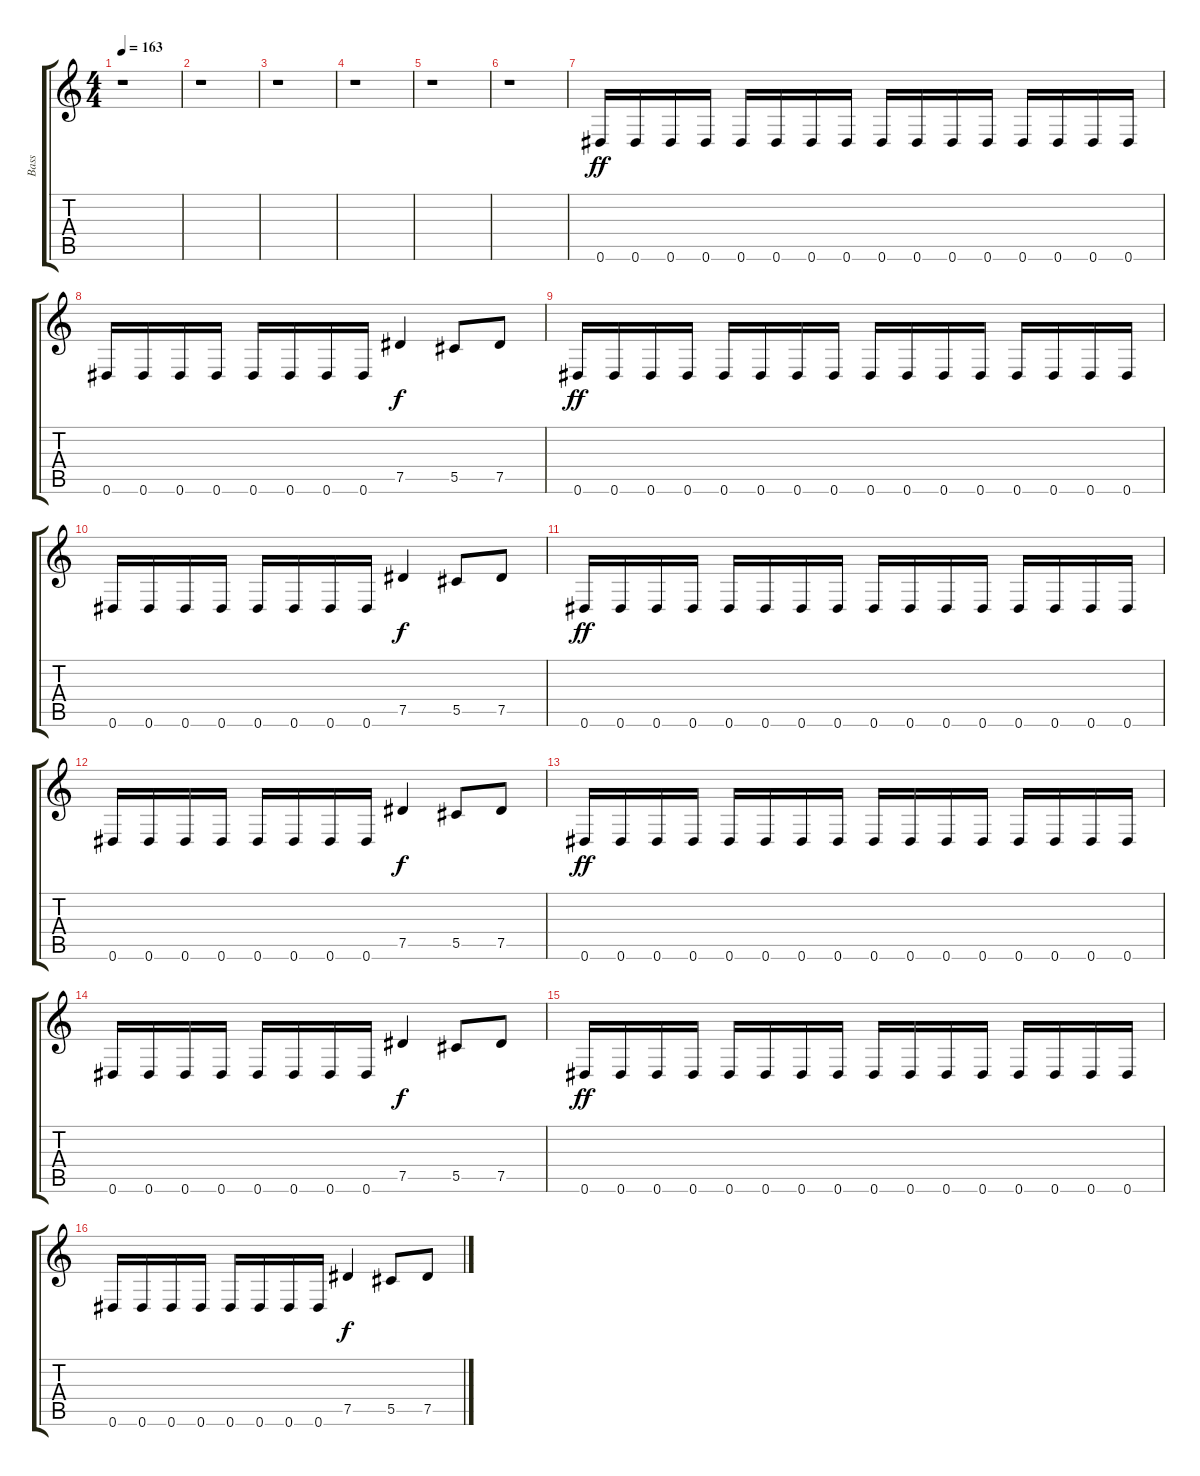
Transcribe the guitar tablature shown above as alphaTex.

\track ("Bass" "Bass") {instrument electricbasspick}
\staff {score tabs}
\tuning (Eb4 Bb3 Gb3 Db3 Ab2 Eb2) {hide}
\ts (4 4)
\tempo 163
\clef g2
\ks c
r.1{dy ff instrument electricbasspick} |
r.1 |
r.1 |
r.1 |
r.1 |
r.1 |
0.6.16 0.6.16 0.6.16 0.6.16 0.6.16 0.6.16 0.6.16 0.6.16 0.6.16 0.6.16 0.6.16 0.6.16 0.6.16 0.6.16 0.6.16 0.6.16 |
0.6.16 0.6.16 0.6.16 0.6.16 0.6.16 0.6.16 0.6.16 0.6.16 7.5.4{dy f} 5.5.8 7.5.8 |
0.6.16{dy ff} 0.6.16 0.6.16 0.6.16 0.6.16 0.6.16 0.6.16 0.6.16 0.6.16 0.6.16 0.6.16 0.6.16 0.6.16 0.6.16 0.6.16 0.6.16 |
0.6.16 0.6.16 0.6.16 0.6.16 0.6.16 0.6.16 0.6.16 0.6.16 7.5.4{dy f} 5.5.8 7.5.8 |
0.6.16{dy ff} 0.6.16 0.6.16 0.6.16 0.6.16 0.6.16 0.6.16 0.6.16 0.6.16 0.6.16 0.6.16 0.6.16 0.6.16 0.6.16 0.6.16 0.6.16 |
0.6.16 0.6.16 0.6.16 0.6.16 0.6.16 0.6.16 0.6.16 0.6.16 7.5.4{dy f} 5.5.8 7.5.8 |
0.6.16{dy ff} 0.6.16 0.6.16 0.6.16 0.6.16 0.6.16 0.6.16 0.6.16 0.6.16 0.6.16 0.6.16 0.6.16 0.6.16 0.6.16 0.6.16 0.6.16 |
0.6.16 0.6.16 0.6.16 0.6.16 0.6.16 0.6.16 0.6.16 0.6.16 7.5.4{dy f} 5.5.8 7.5.8 |
0.6.16{dy ff} 0.6.16 0.6.16 0.6.16 0.6.16 0.6.16 0.6.16 0.6.16 0.6.16 0.6.16 0.6.16 0.6.16 0.6.16 0.6.16 0.6.16 0.6.16 |
0.6.16 0.6.16 0.6.16 0.6.16 0.6.16 0.6.16 0.6.16 0.6.16 7.5.4{dy f} 5.5.8 7.5.8
